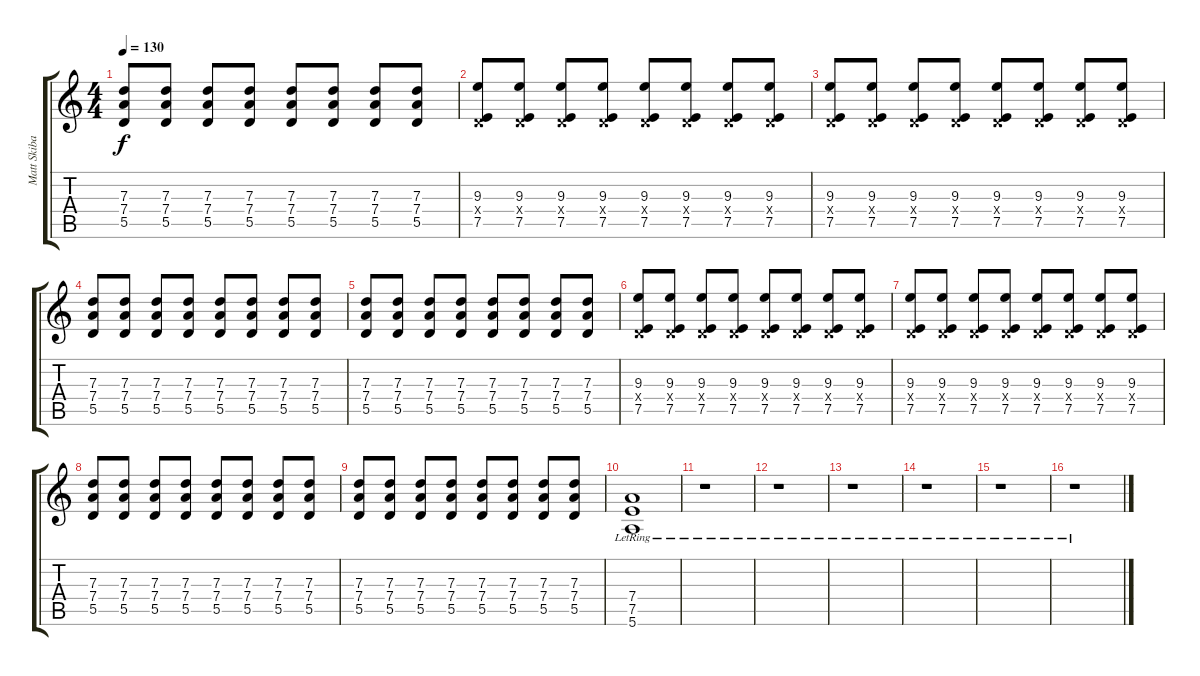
\track ("Matt Skiba 3" "Matt Skiba") {instrument overdrivenguitar}
\staff {score tabs}
\tuning (E4 B3 G3 D3 A2 E2) {hide}
\ts (4 4)
\tempo 130
\clef g2
\ks c
(7.3 7.4 5.5).8{dy f} (7.3 7.4 5.5).8 (7.3 7.4 5.5).8 (7.3 7.4 5.5).8 (7.3 7.4 5.5).8 (7.3 7.4 5.5).8 (7.3 7.4 5.5).8 (7.3 7.4 5.5).8 |
(9.3 0.4{x} 7.5).8 (9.3 0.4{x} 7.5).8 (9.3 0.4{x} 7.5).8 (9.3 0.4{x} 7.5).8 (9.3 0.4{x} 7.5).8 (9.3 0.4{x} 7.5).8 (9.3 0.4{x} 7.5).8 (9.3 0.4{x} 7.5).8 |
(9.3 0.4{x} 7.5).8 (9.3 0.4{x} 7.5).8 (9.3 0.4{x} 7.5).8 (9.3 0.4{x} 7.5).8 (9.3 0.4{x} 7.5).8 (9.3 0.4{x} 7.5).8 (9.3 0.4{x} 7.5).8 (9.3 0.4{x} 7.5).8 |
(7.3 7.4 5.5).8 (7.3 7.4 5.5).8 (7.3 7.4 5.5).8 (7.3 7.4 5.5).8 (7.3 7.4 5.5).8 (7.3 7.4 5.5).8 (7.3 7.4 5.5).8 (7.3 7.4 5.5).8 |
(7.3 7.4 5.5).8 (7.3 7.4 5.5).8 (7.3 7.4 5.5).8 (7.3 7.4 5.5).8 (7.3 7.4 5.5).8 (7.3 7.4 5.5).8 (7.3 7.4 5.5).8 (7.3 7.4 5.5).8 |
(9.3 0.4{x} 7.5).8 (9.3 0.4{x} 7.5).8 (9.3 0.4{x} 7.5).8 (9.3 0.4{x} 7.5).8 (9.3 0.4{x} 7.5).8 (9.3 0.4{x} 7.5).8 (9.3 0.4{x} 7.5).8 (9.3 0.4{x} 7.5).8 |
(9.3 0.4{x} 7.5).8 (9.3 0.4{x} 7.5).8 (9.3 0.4{x} 7.5).8 (9.3 0.4{x} 7.5).8 (9.3 0.4{x} 7.5).8 (9.3 0.4{x} 7.5).8 (9.3 0.4{x} 7.5).8 (9.3 0.4{x} 7.5).8 |
(7.3 7.4 5.5).8 (7.3 7.4 5.5).8 (7.3 7.4 5.5).8 (7.3 7.4 5.5).8 (7.3 7.4 5.5).8 (7.3 7.4 5.5).8 (7.3 7.4 5.5).8 (7.3 7.4 5.5).8 |
(7.3 7.4 5.5).8 (7.3 7.4 5.5).8 (7.3 7.4 5.5).8 (7.3 7.4 5.5).8 (7.3 7.4 5.5).8 (7.3 7.4 5.5).8 (7.3 7.4 5.5).8 (7.3 7.4 5.5).8 |
(7.4{lr} 7.5{lr} 5.6{lr}).1 |
r.1 |
r.1 |
r.1 |
r.1 |
r.1 |
r.1
